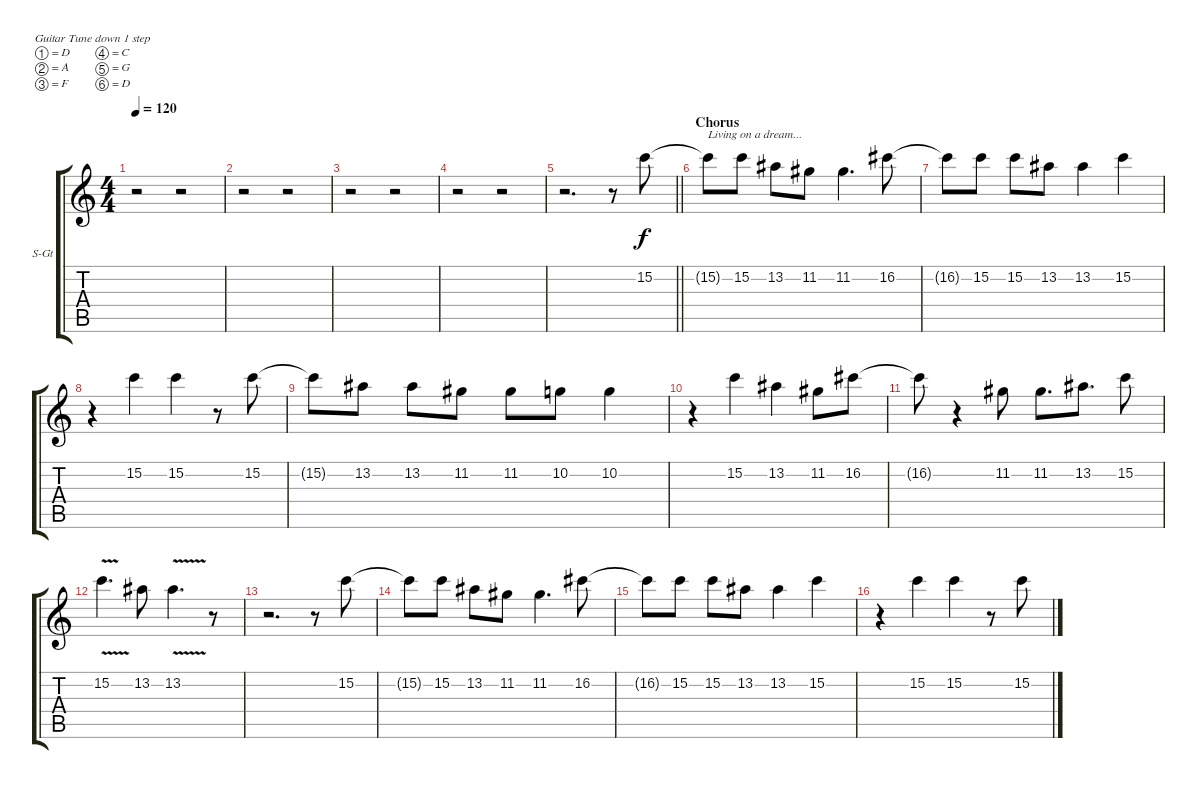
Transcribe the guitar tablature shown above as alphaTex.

\bracketExtendMode groupsimilarinstruments
\firstSystemTrackNameOrientation horizontal
\otherSystemsTrackNameOrientation horizontal
\track ("T. Sammet - Vocals" "S-Gt") {instrument violin}
\staff {score tabs}
\tuning (D4 A3 F3 C3 G2 D2)
\displaytranspose 12
\ts (4 4)
\tempo 120
\clef g2
\ks c
r.2{dy f} r.2 |
r.2 r.2 |
r.2 r.2 |
r.2 r.2 |
\barLineRight lightlight
r.2{d} r.8 15.2.8 |
\section ("" "Chorus")
15.2{t}.8{txt "Living on a dream..."} 15.2.8 13.2.8 11.2.8 11.2.4{d} 16.2.8 |
16.2{t}.8 15.2.8 15.2.8 13.2.8 13.2.4 15.2.4 |
r.4 15.2.4 15.2.4 r.8 15.2.8 |
15.2{t}.8 13.2.8 13.2.8 11.2.8 11.2.8 10.2.8 10.2.4 |
r.4 15.2.4 13.2.4 11.2.8 16.2.8 |
16.2{t}.8 r.4 11.2.8 11.2.8{d} 13.2.8{d} 15.2.8 |
15.2{v}.4{d} 13.2.8 13.2{v}.4{d} r.8 |
r.2{d} r.8 15.2.8 |
15.2{t}.8 15.2.8 13.2.8 11.2.8 11.2.4{d} 16.2.8 |
16.2{t}.8 15.2.8 15.2.8 13.2.8 13.2.4 15.2.4 |
r.4 15.2.4 15.2.4 r.8 15.2.8
